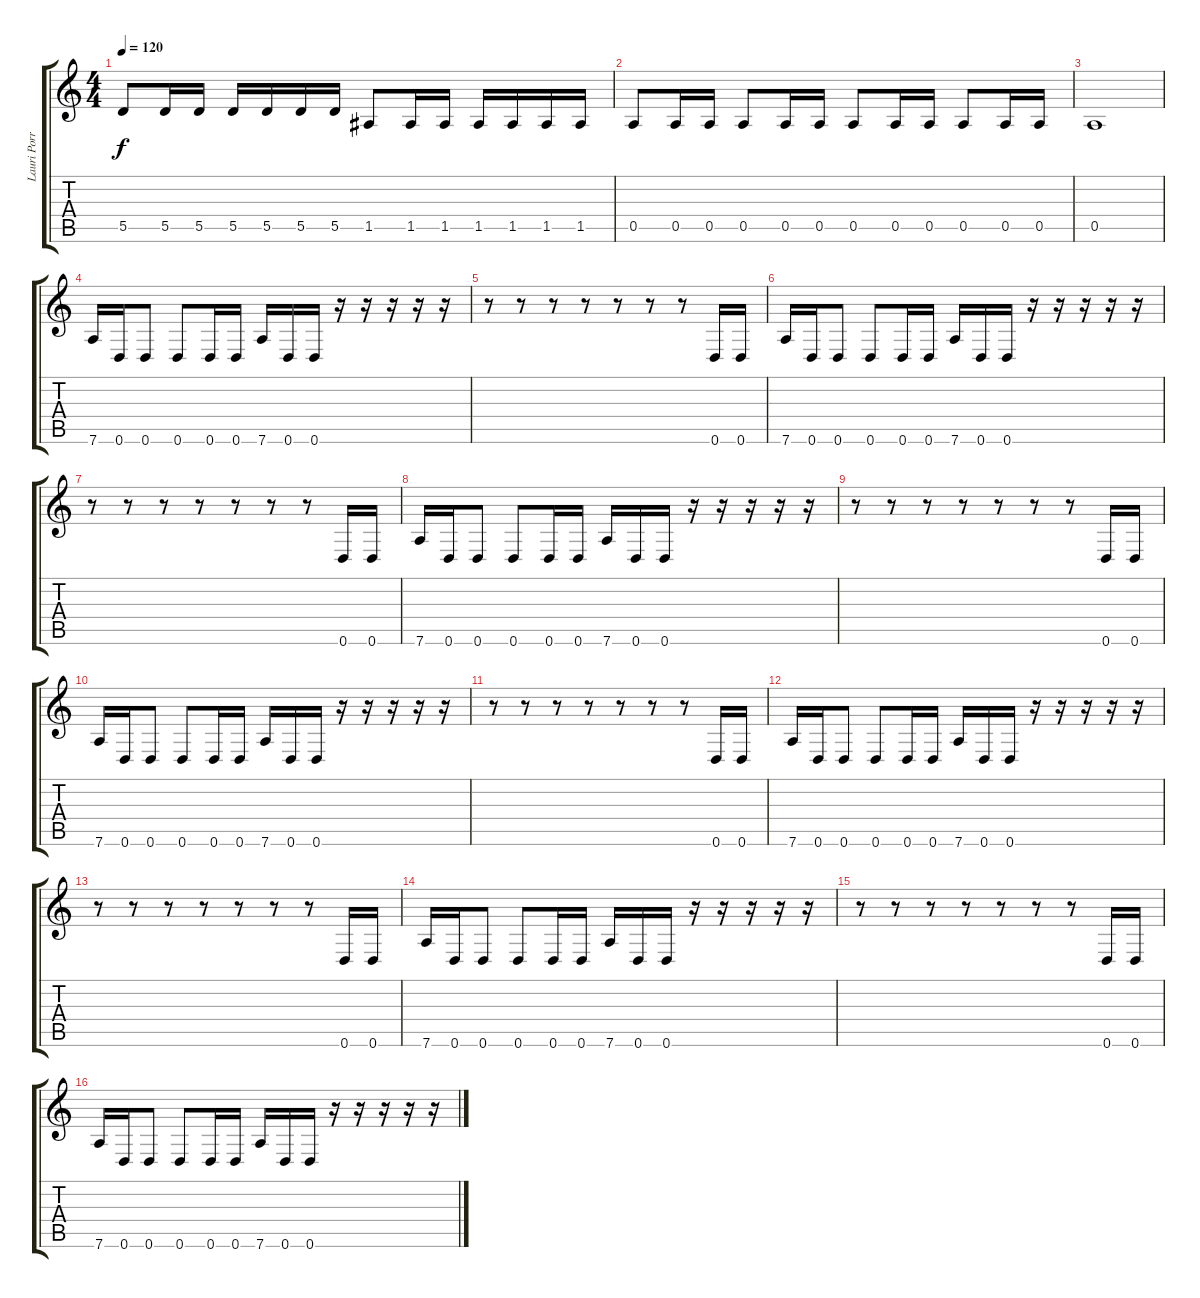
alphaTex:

\track ("Lauri Porra" "Lauri Porr") {instrument electricbassfinger}
\staff {score tabs}
\tuning (E4 B3 G3 D3 A2 D2) {hide}
\ts (4 4)
\tempo 120
\clef g2
\ks c
5.5.8{dy f} 5.5.16 5.5.16 5.5.16 5.5.16 5.5.16 5.5.16 1.5.8 1.5.16 1.5.16 1.5.16 1.5.16 1.5.16 1.5.16 |
0.5.8 0.5.16 0.5.16 0.5.8 0.5.16 0.5.16 0.5.8 0.5.16 0.5.16 0.5.8 0.5.16 0.5.16 |
0.5.1 |
7.6.16 0.6.16 0.6.8 0.6.8 0.6.16 0.6.16 7.6.16 0.6.16 0.6.16 r.16 r.16 r.16 r.16 r.16 |
r.8 r.8 r.8 r.8 r.8 r.8 r.8 0.6.16 0.6.16 |
7.6.16 0.6.16 0.6.8 0.6.8 0.6.16 0.6.16 7.6.16 0.6.16 0.6.16 r.16 r.16 r.16 r.16 r.16 |
r.8 r.8 r.8 r.8 r.8 r.8 r.8 0.6.16 0.6.16 |
7.6.16 0.6.16 0.6.8 0.6.8 0.6.16 0.6.16 7.6.16 0.6.16 0.6.16 r.16 r.16 r.16 r.16 r.16 |
r.8 r.8 r.8 r.8 r.8 r.8 r.8 0.6.16 0.6.16 |
7.6.16 0.6.16 0.6.8 0.6.8 0.6.16 0.6.16 7.6.16 0.6.16 0.6.16 r.16 r.16 r.16 r.16 r.16 |
r.8 r.8 r.8 r.8 r.8 r.8 r.8 0.6.16 0.6.16 |
7.6.16 0.6.16 0.6.8 0.6.8 0.6.16 0.6.16 7.6.16 0.6.16 0.6.16 r.16 r.16 r.16 r.16 r.16 |
r.8 r.8 r.8 r.8 r.8 r.8 r.8 0.6.16 0.6.16 |
7.6.16 0.6.16 0.6.8 0.6.8 0.6.16 0.6.16 7.6.16 0.6.16 0.6.16 r.16 r.16 r.16 r.16 r.16 |
r.8 r.8 r.8 r.8 r.8 r.8 r.8 0.6.16 0.6.16 |
7.6.16 0.6.16 0.6.8 0.6.8 0.6.16 0.6.16 7.6.16 0.6.16 0.6.16 r.16 r.16 r.16 r.16 r.16
